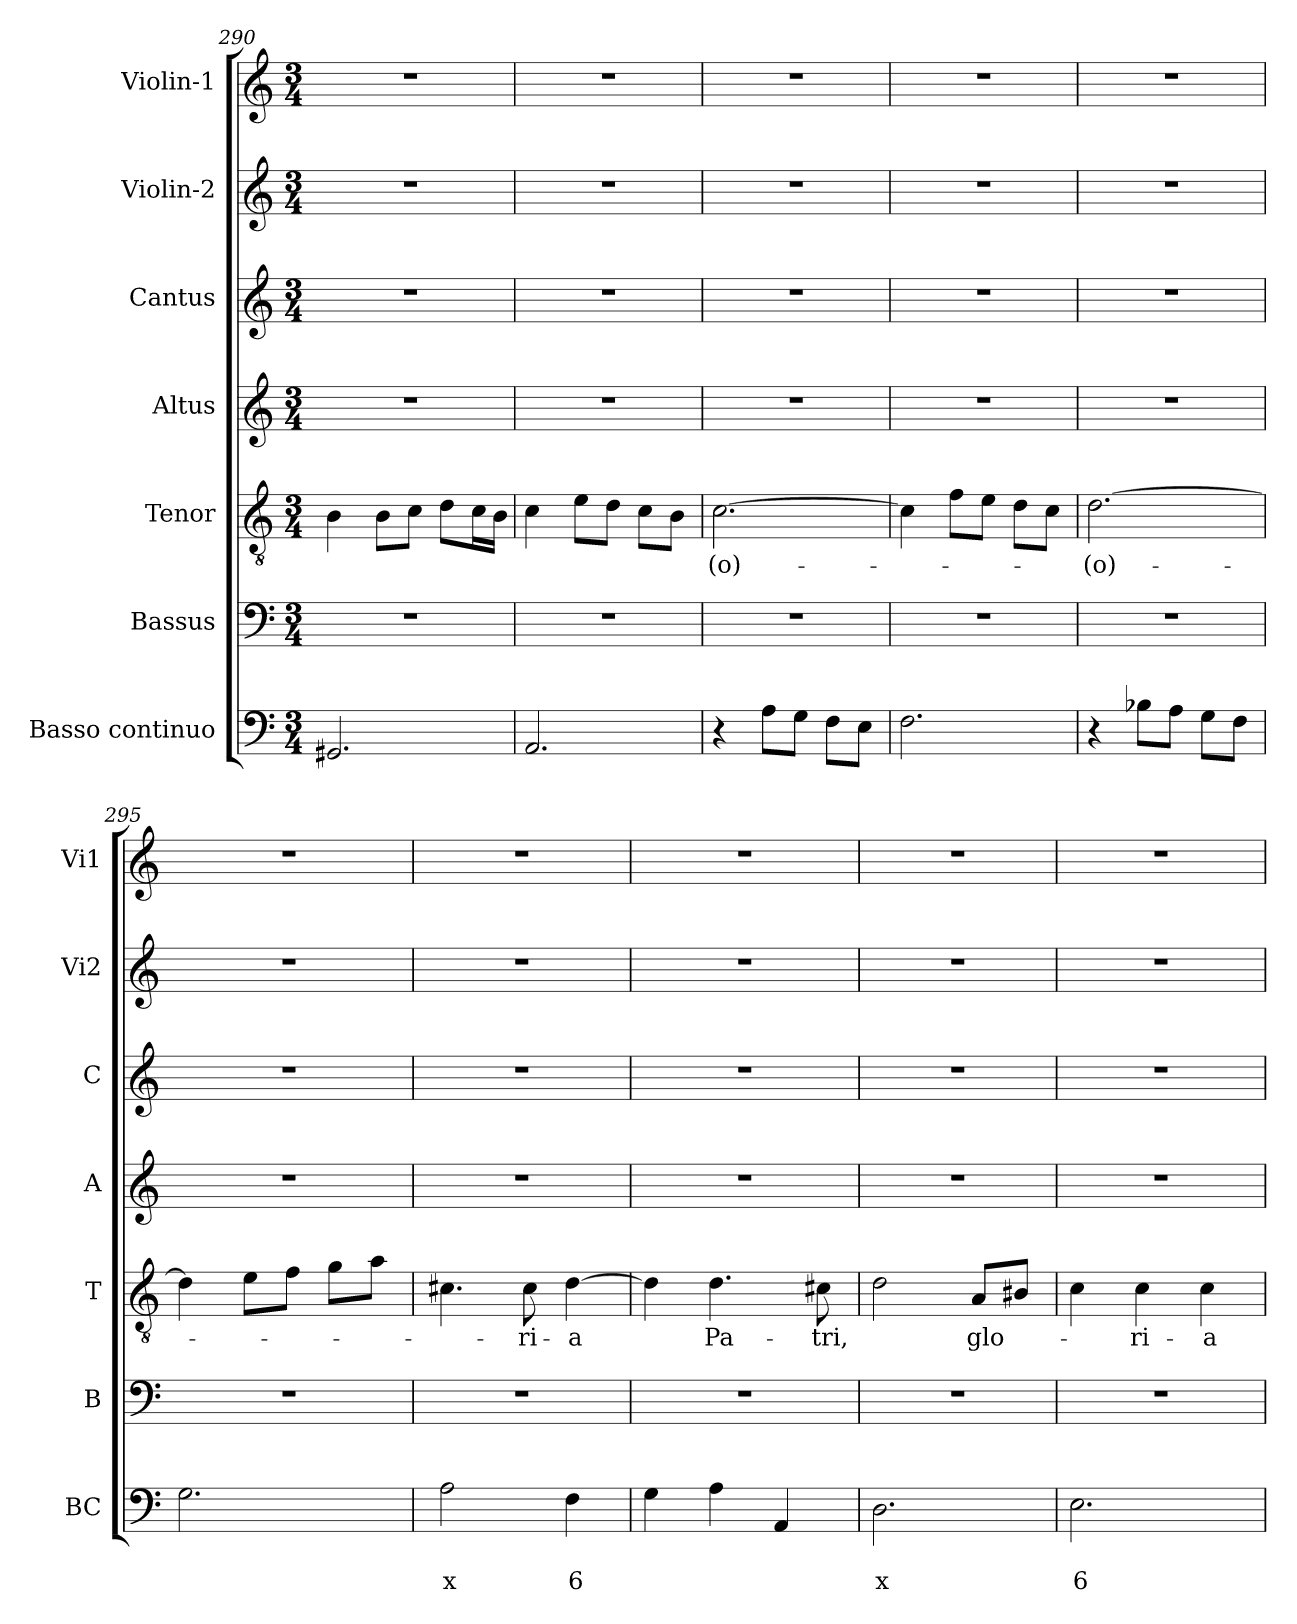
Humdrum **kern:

**kern	**text	**text	**kern	**kern	**text	**kern	**kern	**kern	**kern
*part7	*part7	*part7	*part6	*part5	*part5	*part4	*part3	*part2	*part1
*staff7	*staff7	*staff7	*staff6	*staff5	*staff5	*staff4	*staff3	*staff2	*staff1
*I"Basso continuo	*	*	*I"Bassus	*I"Tenor	*	*I"Altus	*I"Cantus	*I"Violin-2	*I"Violin-1
*I'BC	*	*	*I'B	*I'T	*	*I'A	*I'C	*I'Vi2	*I'Vi1
*clefF4	*	*	*clefF4	*clefGv2	*	*clefG2	*clefG2	*clefG2	*clefG2
*k[]	*	*	*k[]	*k[]	*	*k[]	*k[]	*k[]	*k[]
*C:	*	*	*C:	*C:	*	*C:	*C:	*C:	*C:
*M3/4	*	*	*M3/4	*M3/4	*	*M3/4	*M3/4	*M3/4	*M3/4
=290	=290	=290	=290	=290	=290	=290	=290	=290	=290
2.GG#X/	.	.	2.r	4B\	.	2.r	2.r	2.r	2.r
.	.	.	.	8B\L	.	.	.	.	.
.	.	.	.	8c\J	.	.	.	.	.
.	.	.	.	8d\L	.	.	.	.	.
.	.	.	.	16c\L	.	.	.	.	.
.	.	.	.	16B\JJ	.	.	.	.	.
=291	=291	=291	=291	=291	=291	=291	=291	=291	=291
2.AA/	.	.	2.r	4c\	.	2.r	2.r	2.r	2.r
.	.	.	.	8e\L	.	.	.	.	.
.	.	.	.	8d\J	.	.	.	.	.
.	.	.	.	8c\L	.	.	.	.	.
.	.	.	.	8B\J	.	.	.	.	.
=292	=292	=292	=292	=292	=292	=292	=292	=292	=292
!	!	!	!	!	!LO:LY:b	!	!	!	!
4r	.	.	2.r	[2.c\	-(o)-	2.r	2.r	2.r	2.r
8A\L	.	.	.	.	.	.	.	.	.
8G\J	.	.	.	.	.	.	.	.	.
8F\L	.	.	.	.	.	.	.	.	.
8E\J	.	.	.	.	.	.	.	.	.
=293	=293	=293	=293	=293	=293	=293	=293	=293	=293
2.F\	.	.	2.r	4c\]	.	2.r	2.r	2.r	2.r
.	.	.	.	8f\L	.	.	.	.	.
.	.	.	.	8e\J	.	.	.	.	.
.	.	.	.	8d\L	.	.	.	.	.
.	.	.	.	8c\J	.	.	.	.	.
=294	=294	=294	=294	=294	=294	=294	=294	=294	=294
!	!	!	!	!	!LO:LY:b	!	!	!	!
4r	.	.	2.r	[2.d\	-(o)-	2.r	2.r	2.r	2.r
8B-X\L	.	.	.	.	.	.	.	.	.
8A\J	.	.	.	.	.	.	.	.	.
8G\L	.	.	.	.	.	.	.	.	.
8F\J	.	.	.	.	.	.	.	.	.
!!LO:PB:g=z
=295	=295	=295	=295	=295	=295	=295	=295	=295	=295
2.G\	.	.	2.r	4d\]	.	2.r	2.r	2.r	2.r
.	.	.	.	8e\L	.	.	.	.	.
.	.	.	.	8f\J	.	.	.	.	.
.	.	.	.	8g\L	.	.	.	.	.
.	.	.	.	8a\J	.	.	.	.	.
=296	=296	=296	=296	=296	=296	=296	=296	=296	=296
!	!	!LO:LY:b	!	!	!	!	!	!	!
2A\	.	x	2.r	4.c#X\	.	2.r	2.r	2.r	2.r
!	!	!	!	!	!LO:LY:b	!	!	!	!
.	.	.	.	8c#\	-ri-	.	.	.	.
!	!	!LO:LY:b	!	!	!LO:LY:b	!	!	!	!
4F\	.	6	.	[4d\	-a	.	.	.	.
=297	=297	=297	=297	=297	=297	=297	=297	=297	=297
4G\	.	.	2.r	4d\]	.	2.r	2.r	2.r	2.r
!	!	!	!	!	!LO:LY:b	!	!	!	!
4A\	.	.	.	4.d\	Pa-	.	.	.	.
4AA/	.	.	.	.	.	.	.	.	.
!	!	!	!	!	!LO:LY:b	!	!	!	!
.	.	.	.	8c#X\	-tri,	.	.	.	.
=298	=298	=298	=298	=298	=298	=298	=298	=298	=298
!	!	!LO:LY:b	!	!	!	!	!	!	!
2.D\	.	x	2.r	2d\	.	2.r	2.r	2.r	2.r
!	!	!	!	!	!LO:LY:b	!	!	!	!
.	.	.	.	8A/L	glo-	.	.	.	.
.	.	.	.	8B#X/J	.	.	.	.	.
=299	=299	=299	=299	=299	=299	=299	=299	=299	=299
!	!	!LO:LY:b	!	!	!	!	!	!	!
2.E\	.	6	2.r	4c\	.	2.r	2.r	2.r	2.r
!	!	!	!	!	!LO:LY:b	!	!	!	!
.	.	.	.	4c\	-ri-	.	.	.	.
!	!	!	!	!	!LO:LY:b	!	!	!	!
.	.	.	.	4c\	-a	.	.	.	.
=	=	=	=	=	=	=	=	=	=
*-	*-	*-	*-	*-	*-	*-	*-	*-	*-
